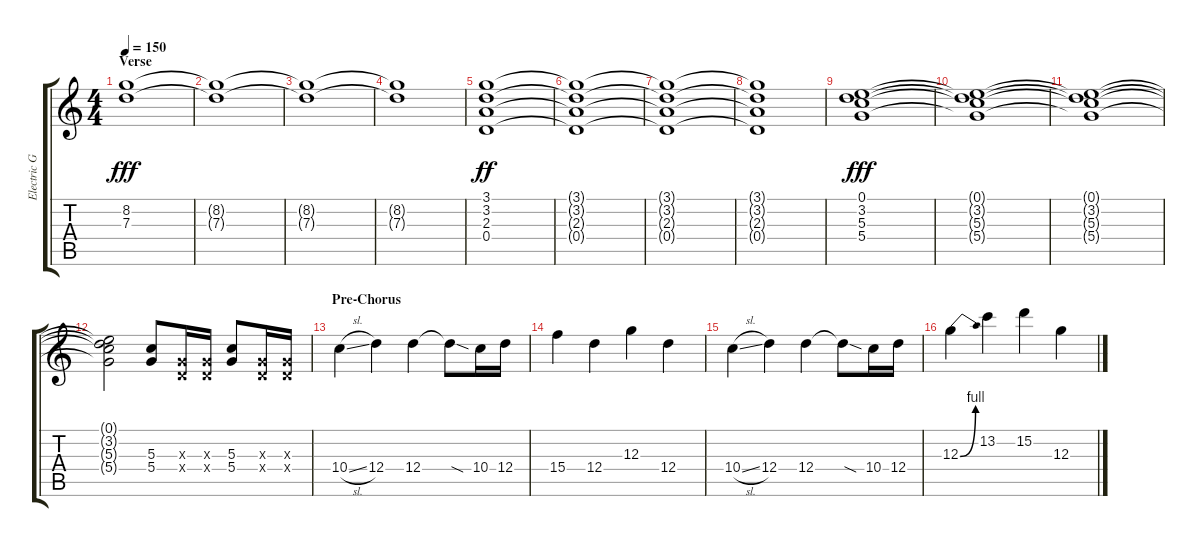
\track ("Electric Guitar" "Electric G") {instrument overdrivenguitar}
\staff {score tabs}
\tuning (E4 B3 G3 D3 A2 E2) {hide}
\ts (4 4)
\section ("" "Verse")
\tempo 150
\clef g2
\ks c
(8.2 7.3).1{dy fff} |
(8.2{t} 7.3{t}).1 |
(8.2{t} 7.3{t}).1 |
(8.2{t} 7.3{t}).1 |
(3.1 3.2 2.3 0.4).1{dy ff} |
(3.1{t} 3.2{t} 2.3{t} 0.4{t}).1 |
(3.1{t} 3.2{t} 2.3{t} 0.4{t}).1 |
(3.1{t} 3.2{t} 2.3{t} 0.4{t}).1 |
(0.1 3.2 5.3 5.4).1{dy fff} |
(0.1{t} 3.2{t} 5.3{t} 5.4{t}).1 |
(0.1{t} 3.2{t} 5.3{t} 5.4{t}).1 |
(0.1{t} 3.2{t} 5.3{t} 5.4{t}).2 (5.3 5.4).8 (0.3{x} 0.4{x}).16 (0.3{x} 0.4{x}).16 (5.3 5.4).8 (0.3{x} 0.4{x}).16 (0.3{x} 0.4{x}).16 |
\section ("" "Pre-Chorus")
10.4{sl}.4 12.4.4 12.4.4 12.4{sod t}.8 10.4.16 12.4.16 |
15.4.4 12.4.4 12.3.4 12.4.4 |
10.4{sl}.4 12.4.4 12.4.4 12.4{sod t}.8 10.4.16 12.4.16 |
12.3{be (bend 0 0 60 4)}.4 13.2.4 15.2.4 12.3.4
